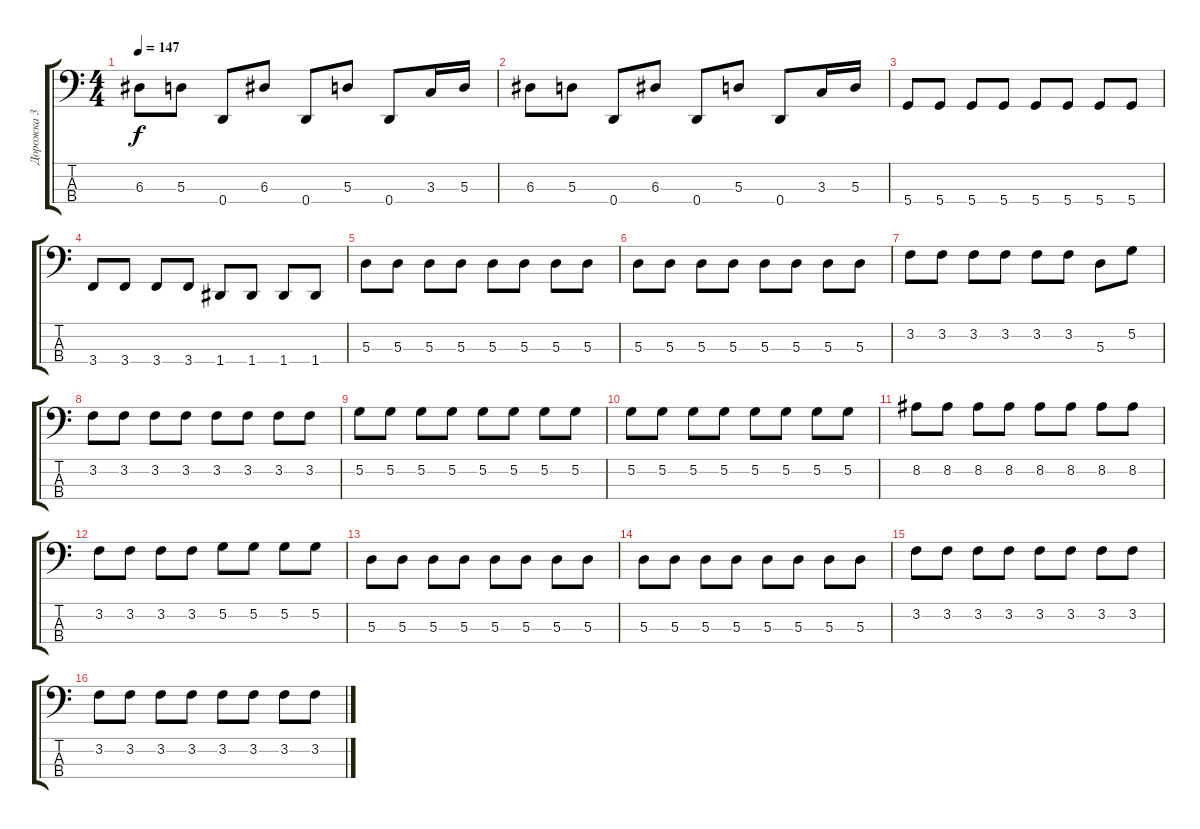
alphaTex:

\track ("Дорожка 3" "Дорожка 3") {instrument electricbasspick}
\staff {score tabs}
\tuning (G2 D2 A1 D1) {hide}
\ts (4 4)
\tempo 147
\clef f4
\ks c
6.3.8{dy f} 5.3.8 0.4.8 6.3.8 0.4.8 5.3.8 0.4.8 3.3.16 5.3.16 |
6.3.8 5.3.8 0.4.8 6.3.8 0.4.8 5.3.8 0.4.8 3.3.16 5.3.16 |
5.4.8 5.4.8 5.4.8 5.4.8 5.4.8 5.4.8 5.4.8 5.4.8 |
3.4.8 3.4.8 3.4.8 3.4.8 1.4.8 1.4.8 1.4.8 1.4.8 |
5.3.8 5.3.8 5.3.8 5.3.8 5.3.8 5.3.8 5.3.8 5.3.8 |
5.3.8 5.3.8 5.3.8 5.3.8 5.3.8 5.3.8 5.3.8 5.3.8 |
3.2.8 3.2.8 3.2.8 3.2.8 3.2.8 3.2.8 5.3.8 5.2.8 |
3.2.8 3.2.8 3.2.8 3.2.8 3.2.8 3.2.8 3.2.8 3.2.8 |
5.2.8 5.2.8 5.2.8 5.2.8 5.2.8 5.2.8 5.2.8 5.2.8 |
5.2.8 5.2.8 5.2.8 5.2.8 5.2.8 5.2.8 5.2.8 5.2.8 |
8.2.8 8.2.8 8.2.8 8.2.8 8.2.8 8.2.8 8.2.8 8.2.8 |
3.2.8 3.2.8 3.2.8 3.2.8 5.2.8 5.2.8 5.2.8 5.2.8 |
5.3.8 5.3.8 5.3.8 5.3.8 5.3.8 5.3.8 5.3.8 5.3.8 |
5.3.8 5.3.8 5.3.8 5.3.8 5.3.8 5.3.8 5.3.8 5.3.8 |
3.2.8 3.2.8 3.2.8 3.2.8 3.2.8 3.2.8 3.2.8 3.2.8 |
3.2.8 3.2.8 3.2.8 3.2.8 3.2.8 3.2.8 3.2.8 3.2.8
